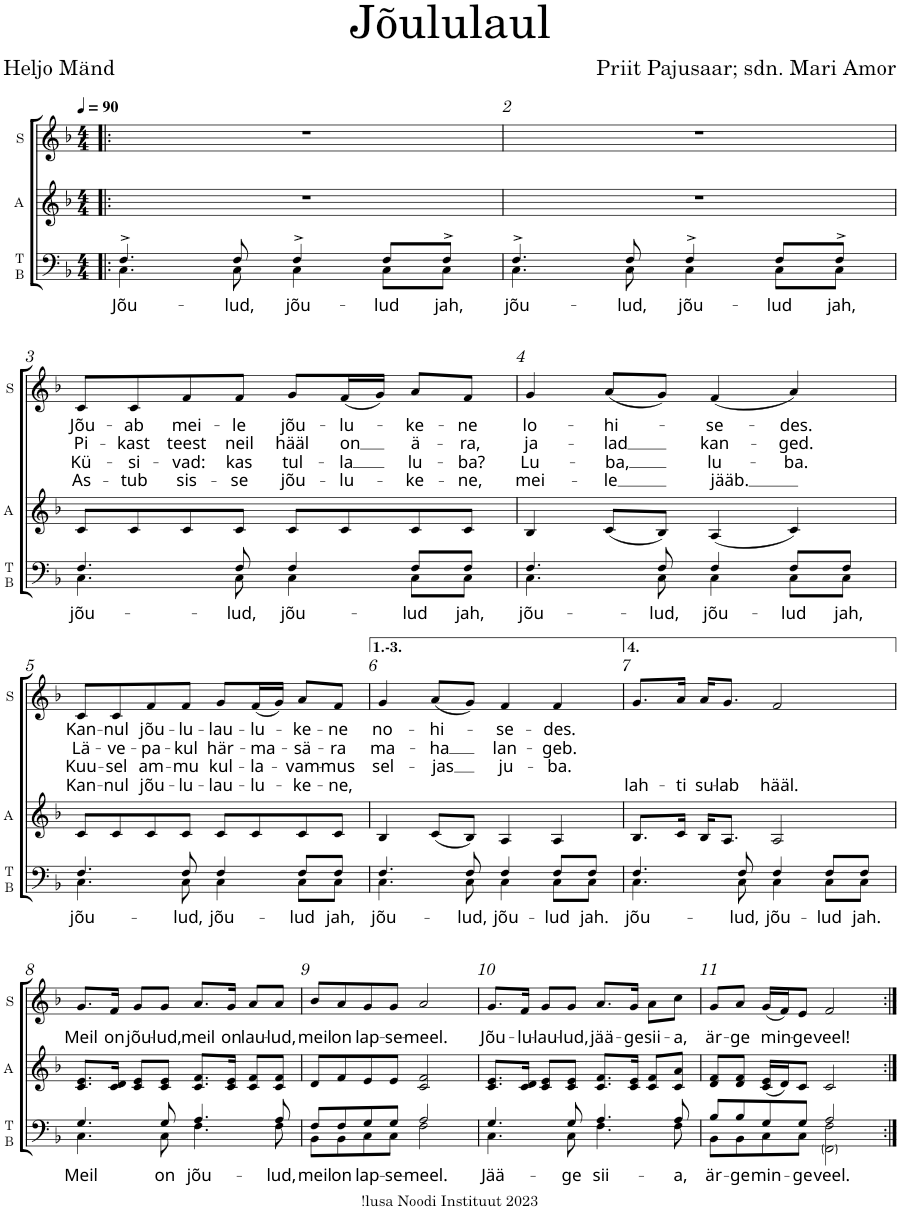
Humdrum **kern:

**kern	**text	**kern	**kern	**text	**text	**text	**text
*part3	*part3	*part2	*part1	*part1	*part1	*part1	*part1
*staff3	*staff3	*staff2	*staff1	*staff1	*staff1	*staff1	*staff1
*I"T B	*	*I"A	*I"S	*	*	*	*
*I'T B	*	*I'A	*I'S	*	*	*	*
*clefF4	*	*clefG2	*clefG2	*	*	*	*
*	*	*Trd1c2	*	*	*	*	*
*k[b-]	*	*k[b-]	*k[b-]	*	*	*	*
*M4/4	*	*M4/4	*M4/4	*	*	*	*
*MM90	*	*MM90	*MM90	*	*	*	*
=1!|:	=1!|:	=1!|:	=1!|:	=1!|:	=1!|:	=1!|:	=1!|:
!	!LO:LY:b	!	!	!	!	!	!
*^	*	*	*	*	*	*	*
4.F^/	4.C\	Jõu-	1r	1r	.	.	.	.
!	!	!LO:LY:b	!	!	!	!	!	!
8F/	8C\	-lud,	.	.	.	.	.	.
!	!	!LO:LY:b	!	!	!	!	!	!
4F^/	4C\	jõu-	.	.	.	.	.	.
!	!	!LO:LY:b	!	!	!	!	!	!
8F/L	8C\L	-lud	.	.	.	.	.	.
!	!	!LO:LY:b	!	!	!	!	!	!
8F^/J	8C\J	jah,	.	.	.	.	.	.
=2	=2	=2	=2	=2	=2	=2	=2	=2
!	!	!LO:LY:b	!	!	!	!	!	!
4.F^/	4.C\	jõu-	1r	1r	.	.	.	.
!	!	!LO:LY:b	!	!	!	!	!	!
8F/	8C\	-lud,	.	.	.	.	.	.
!	!	!LO:LY:b	!	!	!	!	!	!
4F^/	4C\	jõu-	.	.	.	.	.	.
!	!	!LO:LY:b	!	!	!	!	!	!
8F/L	8C\L	-lud	.	.	.	.	.	.
!	!	!LO:LY:b	!	!	!	!	!	!
8F^/J	8C\J	jah,	.	.	.	.	.	.
!!LO:LB:g=z
=3	=3	=3	=3	=3	=3	=3	=3	=3
!	!	!LO:LY:b	!	!	!LO:LY:b	!LO:LY:b	!LO:LY:b	!LO:LY:b
4.F/	4.C\	jõu-	8c/L	8c/L	Jõu-	Pi-	Kü-	As-
!	!	!	!	!	!LO:LY:b	!LO:LY:b	!LO:LY:b	!LO:LY:b
.	.	.	8c/	8c/	-ab	-kast	-si-	-tub
!	!	!	!	!	!LO:LY:b	!LO:LY:b	!LO:LY:b	!LO:LY:b
.	.	.	8c/	8f/	mei-	teest	-vad:	sis-
!	!	!LO:LY:b	!	!	!LO:LY:b	!LO:LY:b	!LO:LY:b	!LO:LY:b
8F/	8C\	-lud,	8c/J	8f/J	-le	neil	kas	-se
!	!	!LO:LY:b	!	!	!LO:LY:b	!LO:LY:b	!LO:LY:b	!LO:LY:b
4F/	4C\	jõu-	8c/L	8g/L	jõu-	hääl	tul-	jõu-
!	!	!	!	!	!LO:LY:b	!LO:LY:b	!LO:LY:b	!LO:LY:b
.	.	.	8c/	(16f/L	-lu-	on	-la	-lu-
.	.	.	.	16g/JJ)	.	.	.	.
!	!	!LO:LY:b	!	!	!LO:LY:b	!LO:LY:b	!LO:LY:b	!LO:LY:b
8F/L	8C\L	-lud	8c/	8a/L	-ke-	ä-	lu-	-ke-
!	!	!LO:LY:b	!	!	!LO:LY:b	!LO:LY:b	!LO:LY:b	!LO:LY:b
8F/J	8C\J	jah,	8c/J	8f/J	-ne	-ra,	-ba?	-ne,
=4	=4	=4	=4	=4	=4	=4	=4	=4
!	!	!LO:LY:b	!	!	!LO:LY:b	!LO:LY:b	!LO:LY:b	!LO:LY:b
4.F/	4.C\	jõu-	4B-/	4g/	lo-	ja-	Lu-	mei-
!	!	!	!	!	!LO:LY:b	!LO:LY:b	!LO:LY:b	!LO:LY:b
.	.	.	(8c/L	(8a/L	-hi-	-lad	-ba,	-le
!	!	!LO:LY:b	!	!	!	!	!	!
8F/	8C\	-lud,	8B-/J)	8g/J)	.	.	.	.
!	!	!LO:LY:b	!	!	!LO:LY:b	!LO:LY:b	!LO:LY:b	!LO:LY:b
4F/	4C\	jõu-	(4A/	(4f/	-se-	kan-	lu-	jääb.
!	!	!LO:LY:b	!	!	!LO:LY:b	!LO:LY:b	!LO:LY:b	!
8F/L	8C\L	-lud	4c/)	4a/)	-des.	-ged.	-ba.	.
!	!	!LO:LY:b	!	!	!	!	!	!
8F/J	8C\J	jah,	.	.	.	.	.	.
!!LO:LB:g=z
=5	=5	=5	=5	=5	=5	=5	=5	=5
!	!	!LO:LY:b	!	!	!LO:LY:b	!LO:LY:b	!LO:LY:b	!LO:LY:b
4.F/	4.C\	jõu-	8c/L	8c/L	Kan-	Lä-	Kuu-	Kan-
!	!	!	!	!	!LO:LY:b	!LO:LY:b	!LO:LY:b	!LO:LY:b
.	.	.	8c/	8c/	-nul	-ve-	-sel	-nul
!	!	!	!	!	!LO:LY:b	!LO:LY:b	!LO:LY:b	!LO:LY:b
.	.	.	8c/	8f/	jõu-	-pa-	am-	jõu-
!	!	!LO:LY:b	!	!	!LO:LY:b	!LO:LY:b	!LO:LY:b	!LO:LY:b
8F/	8C\	-lud,	8c/J	8f/J	-lu-	-kul	-mu	-lu-
!	!	!LO:LY:b	!	!	!LO:LY:b	!LO:LY:b	!LO:LY:b	!LO:LY:b
4F/	4C\	jõu-	8c/L	8g/L	-lau-	här-	kul-	-lau-
!	!	!	!	!	!LO:LY:b	!LO:LY:b	!LO:LY:b	!LO:LY:b
.	.	.	8c/	(16f/L	-lu-	-ma-	-la-	-lu-
.	.	.	.	16g/JJ)	.	.	.	.
!	!	!LO:LY:b	!	!	!LO:LY:b	!LO:LY:b	!LO:LY:b	!LO:LY:b
8F/L	8C\L	-lud	8c/	8a/L	-ke-	-sä-	-vam-	-ke-
!	!	!LO:LY:b	!	!	!LO:LY:b	!LO:LY:b	!LO:LY:b	!LO:LY:b
8F/J	8C\J	jah,	8c/J	8f/J	-ne	-ra	-mus	-ne,
=6	=6	=6	=6	=6	=6	=6	=6	=6
!	!	!LO:LY:b	!	!	!LO:LY:b	!LO:LY:b	!LO:LY:b	!
4.F/	4.C\	jõu-	4B-/	4g/	no-	ma-	sel-	.
!	!	!	!	!	!LO:LY:b	!LO:LY:b	!LO:LY:b	!
.	.	.	(8c/L	(8a/L	-hi-	-ha	-jas	.
!	!	!LO:LY:b	!	!	!	!	!	!
8F/	8C\	-lud,	8B-/J)	8g/J)	.	.	.	.
!	!	!LO:LY:b	!	!	!LO:LY:b	!LO:LY:b	!LO:LY:b	!
4F/	4C\	jõu-	4A/	4f/	-se-	lan-	ju-	.
!	!	!LO:LY:b	!	!	!LO:LY:b	!LO:LY:b	!LO:LY:b	!
8F/L	8C\L	-lud	4A/	4f/	-des.	-geb.	-ba.	.
!	!	!LO:LY:b	!	!	!	!	!	!
8F/J	8C\J	jah.	.	.	.	.	.	.
=7	=7	=7	=7	=7	=7	=7	=7	=7
!	!	!LO:LY:b	!	!	!	!	!	!LO:LY:b
4.F/	4.C\	jõu-	8.B-/L	8.g/L	.	.	.	lah-
!	!	!	!	!	!	!	!	!LO:LY:b
.	.	.	16c/Jk	16a/Jk	.	.	.	-ti
!	!	!	!	!	!	!	!	!LO:LY:b
.	.	.	16B-/KL	16a/KL	.	.	.	su-
!	!	!	!	!	!	!	!	!LO:LY:b
.	.	.	8.A/J	8.g/J	.	.	.	-lab
!	!	!LO:LY:b	!	!	!	!	!	!
8F/	8C\	-lud,	.	.	.	.	.	.
!	!	!LO:LY:b	!	!	!	!	!	!LO:LY:b
4F/	4C\	jõu-	2A/	2f/	.	.	.	hääl.
!	!	!LO:LY:b	!	!	!	!	!	!
8F/L	8C\L	-lud	.	.	.	.	.	.
!	!	!LO:LY:b	!	!	!	!	!	!
8F/J	8C\J	jah.	.	.	.	.	.	.
!!LO:LB:g=z
=8	=8	=8	=8	=8	=8	=8	=8	=8
!	!	!LO:LY:b	!	!	!LO:LY:b	!	!	!
4.G/	4.C\	Meil	8.c/ 8.e/L	8.g/L	Meil	.	.	.
!	!	!	!	!	!LO:LY:b	!	!	!
.	.	.	16c/ 16d/Jk	16f/Jk	on	.	.	.
!	!	!	!	!	!LO:LY:b	!	!	!
.	.	.	8c/ 8e/L	8g/L	jõu-	.	.	.
!	!	!LO:LY:b	!	!	!LO:LY:b	!	!	!
8G/	8C\	on	8c/ 8e/J	8g/J	-lud,	.	.	.
!	!	!LO:LY:b	!	!	!LO:LY:b	!	!	!
4.A/	4.F\	jõu-	8.c/ 8.f/L	8.a/L	meil	.	.	.
!	!	!	!	!	!LO:LY:b	!	!	!
.	.	.	16c/ 16e/Jk	16g/Jk	on	.	.	.
!	!	!	!	!	!LO:LY:b	!	!	!
.	.	.	8c/ 8f/L	8a/L	lau-	.	.	.
!	!	!LO:LY:b	!	!	!LO:LY:b	!	!	!
8A/	8F\	-lud,	8c/ 8f/J	8a/J	-lud,	.	.	.
=9	=9	=9	=9	=9	=9	=9	=9	=9
!	!	!LO:LY:b	!	!	!LO:LY:b	!	!	!
8F/L	8BB-\L	meil	8d/L	8b-/L	meil	.	.	.
!	!	!LO:LY:b	!	!	!LO:LY:b	!	!	!
8F/	8BB-\	on	8f/	8a/	on	.	.	.
!	!	!LO:LY:b	!	!	!LO:LY:b	!	!	!
8G/	8C\	lap-	8e/	8g/	lap-	.	.	.
!	!	!LO:LY:b	!	!	!LO:LY:b	!	!	!
8G/J	8C\J	-se-	8e/J	8g/J	-se-	.	.	.
!	!	!LO:LY:b	!	!	!LO:LY:b	!	!	!
2A/	2F\	-meel.	2c/ 2f/	2a/	-meel.	.	.	.
=10	=10	=10	=10	=10	=10	=10	=10	=10
!	!	!LO:LY:b	!	!	!LO:LY:b	!	!	!
4.G/	4.C\	Jää-	8.c/ 8.e/L	8.g/L	Jõu-	.	.	.
!	!	!	!	!	!LO:LY:b	!	!	!
.	.	.	16c/ 16d/Jk	16f/Jk	-lu-	.	.	.
!	!	!	!	!	!LO:LY:b	!	!	!
.	.	.	8c/ 8e/L	8g/L	-lau-	.	.	.
!	!	!LO:LY:b	!	!	!LO:LY:b	!	!	!
8G/	8C\	-ge	8c/ 8e/J	8g/J	-lud,	.	.	.
!	!	!LO:LY:b	!	!	!LO:LY:b	!	!	!
4.A/	4.F\	sii-	8.c/ 8.f/L	8.a/L	jää-	.	.	.
!	!	!	!	!	!LO:LY:b	!	!	!
.	.	.	16c/ 16e/Jk	16g/Jk	-ge	.	.	.
!	!	!	!	!	!LO:LY:b	!	!	!
.	.	.	8c/ 8f/L	8a\L	sii-	.	.	.
!	!	!LO:LY:b	!	!	!LO:LY:b	!	!	!
8A/	8F\	-a,	8c/ 8a/J	8cc\J	-a,	.	.	.
=11	=11	=11	=11	=11	=11	=11	=11	=11
!	!	!LO:LY:b	!	!	!LO:LY:b	!	!	!
8B-/L	8BB-\L	är-	8d/ 8f/L	8g/L	är-	.	.	.
!	!	!LO:LY:b	!	!	!LO:LY:b	!	!	!
8B-/	8BB-\	-ge	8d/ 8f/J	8a/J	-ge	.	.	.
!	!	!LO:LY:b	!	!	!LO:LY:b	!	!	!
8G/	8C\	min-	(16c/ 16e/LL	(16g/LL	min-	.	.	.
.	.	.	16d/J)	16f/J)	.	.	.	.
!	!	!LO:LY:b	!	!	!LO:LY:b	!	!	!
8G/J	8C\J	-ge	8c/J	8e/J	-ge	.	.	.
!	!	!LO:LY:b	!	!	!LO:LY:b	!	!	!
2A/	2FF\ 2F\	veel.	2c/	2f/	veel!	.	.	.
*v	*v	*	*	*	*	*	*	*
=:|!	=:|!	=:|!	=:|!	=:|!	=:|!	=:|!	=:|!
*-	*-	*-	*-	*-	*-	*-	*-
